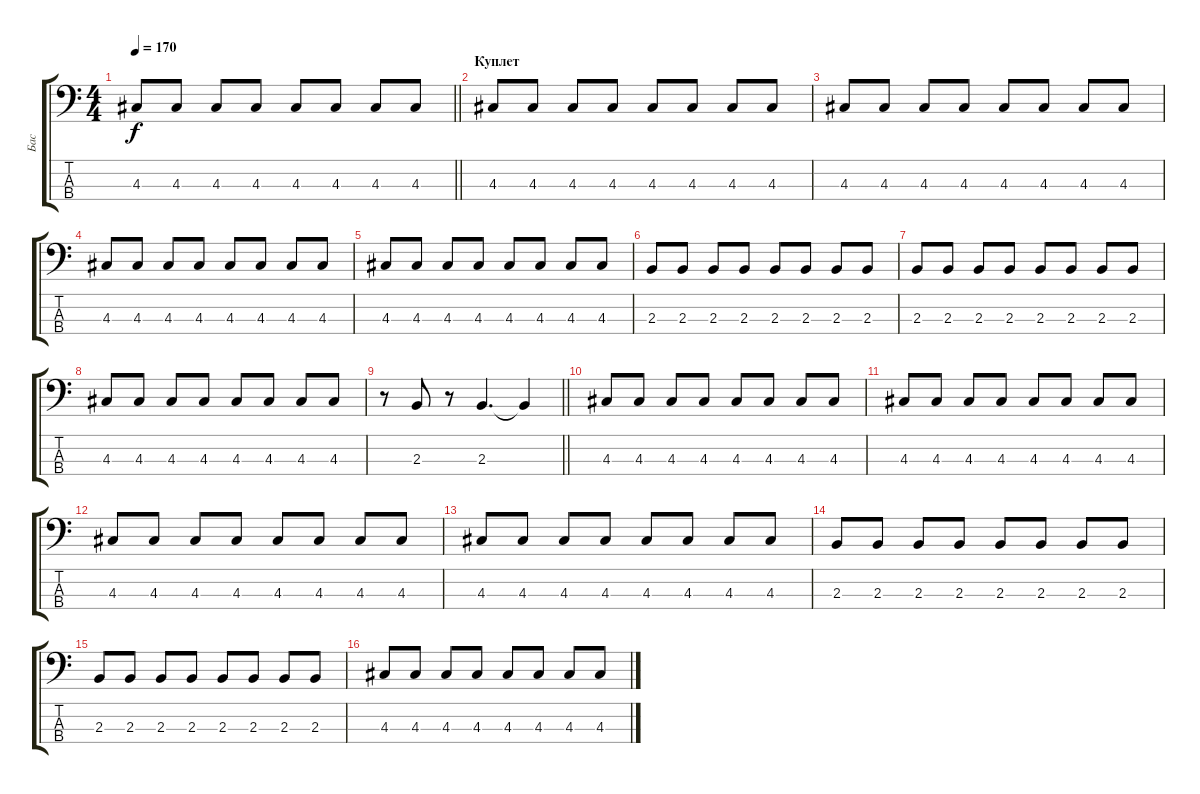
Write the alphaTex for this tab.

\track ("Бас" "Бас") {instrument electricbassfinger}
\staff {score tabs}
\tuning (G2 D2 A1 E1) {hide}
\ts (4 4)
\tempo 170
\clef f4
\barLineRight lightlight
\ks c
4.3.8{dy f} 4.3.8 4.3.8 4.3.8 4.3.8 4.3.8 4.3.8 4.3.8 |
\section ("" "Куплет")
4.3.8 4.3.8 4.3.8 4.3.8 4.3.8 4.3.8 4.3.8 4.3.8 |
4.3.8 4.3.8 4.3.8 4.3.8 4.3.8 4.3.8 4.3.8 4.3.8 |
4.3.8 4.3.8 4.3.8 4.3.8 4.3.8 4.3.8 4.3.8 4.3.8 |
4.3.8 4.3.8 4.3.8 4.3.8 4.3.8 4.3.8 4.3.8 4.3.8 |
2.3.8 2.3.8 2.3.8 2.3.8 2.3.8 2.3.8 2.3.8 2.3.8 |
2.3.8 2.3.8 2.3.8 2.3.8 2.3.8 2.3.8 2.3.8 2.3.8 |
4.3.8 4.3.8 4.3.8 4.3.8 4.3.8 4.3.8 4.3.8 4.3.8 |
\barLineRight lightlight
r.8 2.3.8 r.8 2.3.4{d} 2.3{t}.4 |
\section ("" " ")
4.3.8 4.3.8 4.3.8 4.3.8 4.3.8 4.3.8 4.3.8 4.3.8 |
4.3.8 4.3.8 4.3.8 4.3.8 4.3.8 4.3.8 4.3.8 4.3.8 |
4.3.8 4.3.8 4.3.8 4.3.8 4.3.8 4.3.8 4.3.8 4.3.8 |
4.3.8 4.3.8 4.3.8 4.3.8 4.3.8 4.3.8 4.3.8 4.3.8 |
2.3.8 2.3.8 2.3.8 2.3.8 2.3.8 2.3.8 2.3.8 2.3.8 |
2.3.8 2.3.8 2.3.8 2.3.8 2.3.8 2.3.8 2.3.8 2.3.8 |
4.3.8 4.3.8 4.3.8 4.3.8 4.3.8 4.3.8 4.3.8 4.3.8
